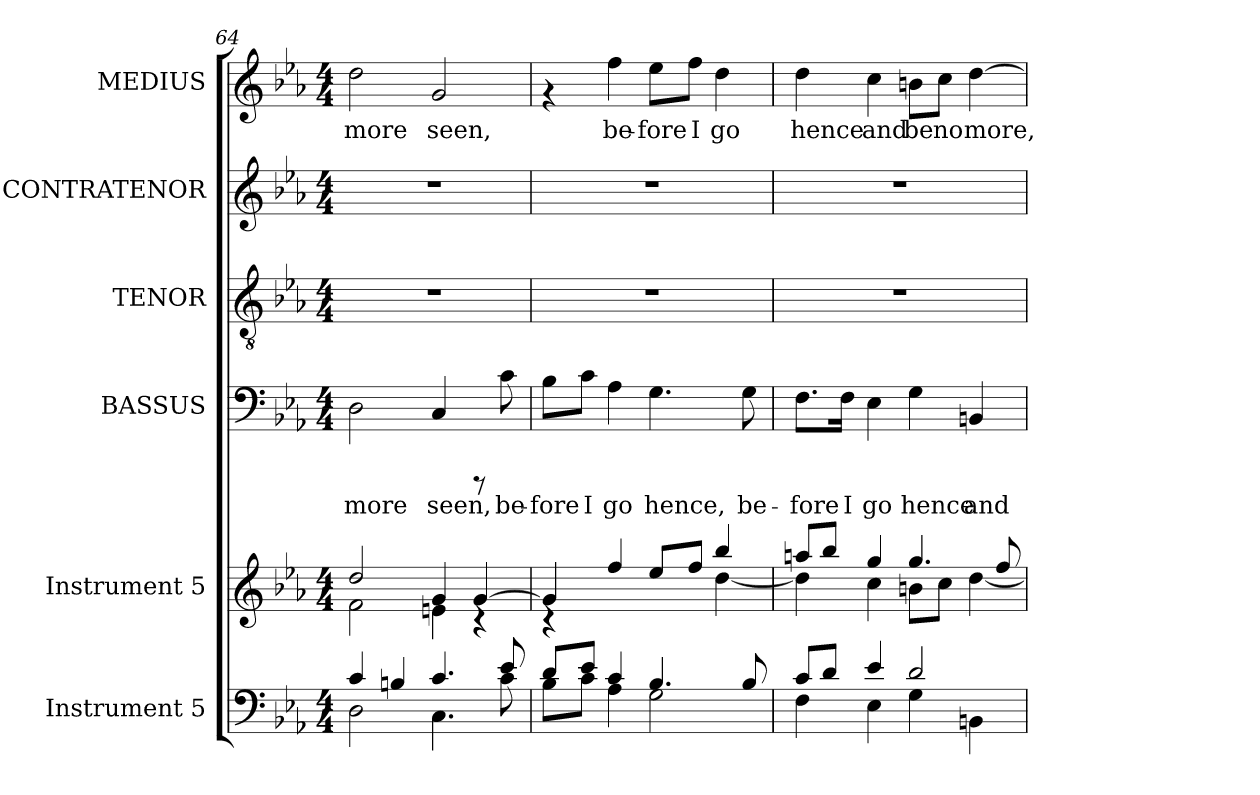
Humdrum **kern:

**kern	**kern	**kern	**text	**kern	**kern	**kern	**text
*part6	*part5	*part4	*part4	*part3	*part2	*part1	*part1
*staff6	*staff5	*staff4	*staff4	*staff3	*staff2	*staff1	*staff1
*I"Instrument 5	*I"Instrument 5	*I"BASSUS	*	*I"TENOR	*I"CONTRATENOR	*I"MEDIUS	*
*	*	*I'B	*	*I'T	*I'A	*I'S	*
!!LO:LB:g=z
*clefF4	*clefG2	*clefF4	*	*clefGv2	*clefG2	*clefG2	*
*k[b-e-a-]	*k[b-e-a-]	*k[b-e-a-]	*	*k[b-e-a-]	*k[b-e-a-]	*k[b-e-a-]	*
*E-:	*E-:	*E-:	*	*E-:	*E-:	*E-:	*
*M4/4	*M4/4	*M4/4	*	*M4/4	*M4/4	*M4/4	*
=64	=64	=64	=64	=64	=64	=64	=64
*^	*^	*	*	*	*	*	*
!	!	!	!	!	!LO:LY:b	!	!	!	!LO:LY:b:cj
4c/	2D\	2dd/	2f\	2D\	more	1r	1r	2dd\	more
4Bn/	.	.	.	.	.	.	.	.	.
!	!	!	!	!	!LO:LY:b	!	!	!	!LO:LY:b:cj
4.c/	4.C\	4g/	4en\	4C/	seen,	.	.	2g/	seen,
.	.	[>4g/	4rc	8rCCC	.	.	.	.	.
!	!	!	!	!	!LO:LY:b	!	!	!	!
8e-/	8c\	.	.	8c\	be-	.	.	.	.
=65	=65	=65	=65	=65	=65	=65	=65	=65	=65
!	!	!	!	!	!LO:LY:b	!	!	!	!
8d/L	8B-\L	4g/]	4rc	8B-\L	-fore	1r	1r	4rf	.
!	!	!	!	!	!LO:LY:b	!	!	!	!
8e-/J	8c\J	.	.	8c\J	I	.	.	.	.
!	!	!	!	!	!LO:LY:b	!	!	!	!LO:LY:b:cj
4c/	4A-\	4ff/	2ryy	4A-\	go	.	.	4ff\	be-
!	!	!	!	!	!LO:LY:b	!	!	!	!LO:LY:b:cj
4.B-/	2G\	8ee-/L	.	4.G\	hence,	.	.	8ee-\L	-fore
!	!	!	!	!	!	!	!	!	!LO:LY:b:cj
.	.	8ff/J	.	.	.	.	.	8ff\J	I
!	!	!	!	!	!	!	!	!	!LO:LY:b:cj
.	.	4bb-/	[<4dd\	.	.	.	.	4dd\	go
!	!	!	!	!	!LO:LY:b	!	!	!	!
8B-/	.	.	.	8G\	be-	.	.	.	.
=66	=66	=66	=66	=66	=66	=66	=66	=66	=66
!	!	!	!	!	!LO:LY:b	!	!	!	!LO:LY:b:cj
8c/L	4F\	8aan/L	4dd\]	8.F\L	-fore	1r	1r	4dd\	hence
8d/J	.	8bb-/J	.	.	.	.	.	.	.
!	!	!	!	!	!LO:LY:b	!	!	!	!
.	.	.	.	16F\J	I	.	.	.	.
!	!	!	!	!	!LO:LY:b	!	!	!	!LO:LY:b:cj
4e-/	4E-\	4gg/	4cc\	4E-\	go	.	.	4cc\	and
!	!	!	!	!	!LO:LY:b	!	!	!	!LO:LY:b:cj
2d/	4G\	4.gg/	8bn\L	4G\	hence	.	.	8bn\L	be
!	!	!	!	!	!	!	!	!	!LO:LY:b:cj
.	.	.	8cc\J	.	.	.	.	8cc\J	no
!	!	!	!	!	!LO:LY:b	!	!	!	!LO:LY:b:cj
.	4BBn\	.	[<4dd\	4BBn/	and	.	.	[>4dd\	more,
.	.	8ff/	.	.	.	.	.	.	.
*v	*v	*	*	*	*	*	*	*	*
*	*v	*v	*	*	*	*	*	*
=	=	=	=	=	=	=	=
*-	*-	*-	*-	*-	*-	*-	*-
